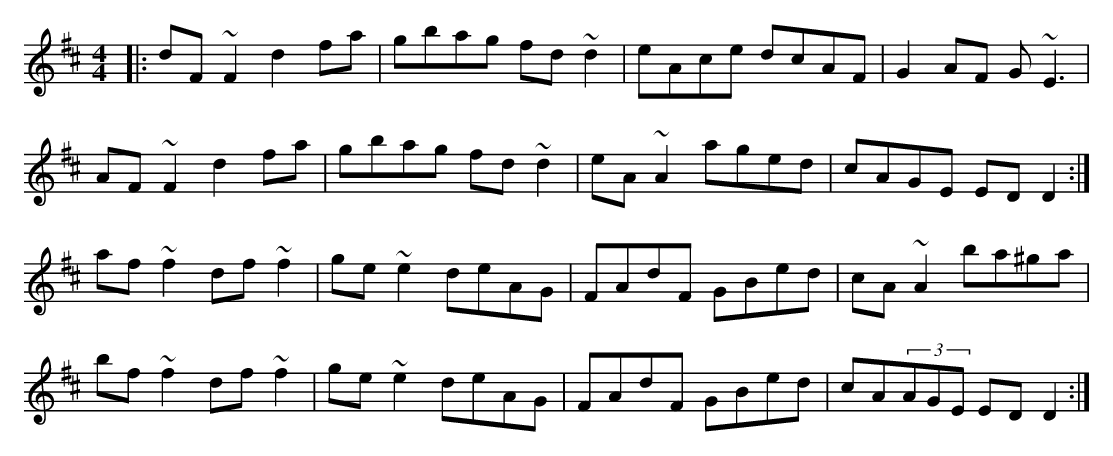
X:1
M:4/4
K:D
|:dF~F2 d2fa|gbag fd~d2|eAce dcAF|G2AF G~E3|
AF~F2 d2fa|gbag fd~d2|eA~A2 aged|cAGE EDD2:|
af~f2 df~f2|ge~e2 deAG|FAdF GBed|cA~A2 ba^ga|
bf~f2 df~f2|ge~e2 deAG|FAdF GBed|cA(3AGE EDD2:|
